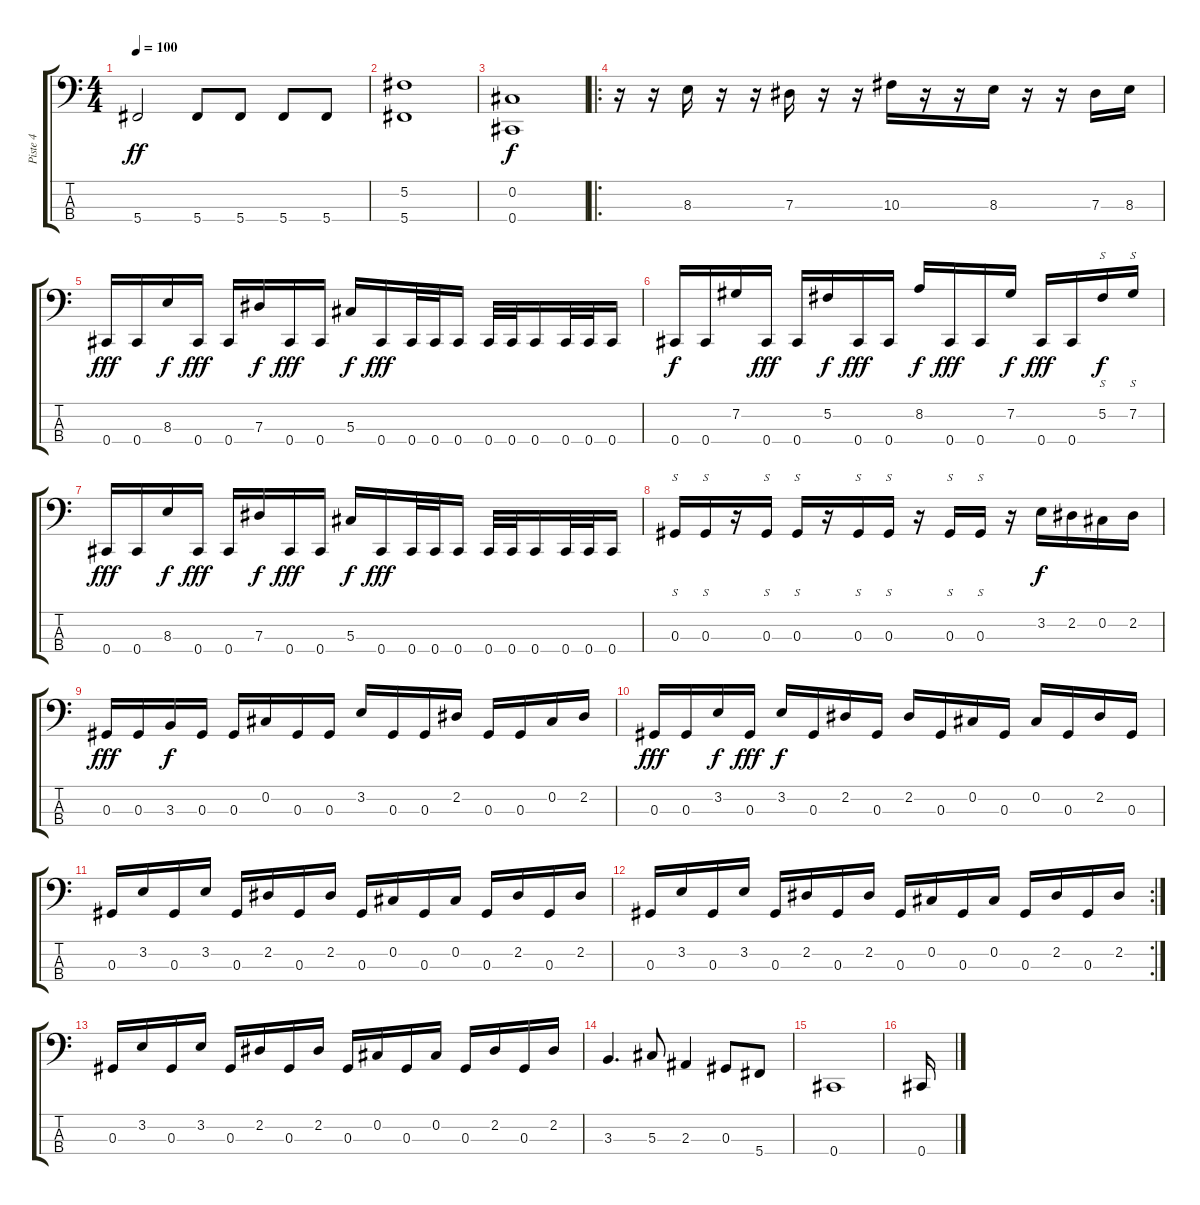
\track ("Piste 4" "Piste 4") {instrument electricbassfinger}
\staff {score tabs}
\tuning (Gb2 Db2 Ab1 Db1) {hide}
\ts (4 4)
\tempo 100
\clef f4
\ks c
5.4.2{dy ff} 5.4.8 5.4.8 5.4.8 5.4.8 |
(5.2 5.4).1 |
(0.2 0.4).1{dy f} |
\ro
r.16 r.16 8.3.16 r.16 r.16 7.3.16 r.16 r.16 10.3.16 r.16 r.16 8.3.16 r.16 r.16 7.3.16 8.3.16 |
0.4.16{dy fff} 0.4.16 8.3.16{dy f} 0.4.16{dy fff} 0.4.16 7.3.16{dy f} 0.4.16{dy fff} 0.4.16 5.3.16{dy f} 0.4.16{dy fff} 0.4.32 0.4.32 0.4.16 0.4.32 0.4.32 0.4.16 0.4.32 0.4.32 0.4.16 |
0.4.16{dy f} 0.4.16 7.2.16 0.4.16{dy fff} 0.4.16 5.2.16{dy f} 0.4.16{dy fff} 0.4.16 8.2.16{dy f} 0.4.16{dy fff} 0.4.16 7.2.16{dy f} 0.4.16{dy fff} 0.4.16 5.2.16{s dy f} 7.2.16{s} |
0.4.16{dy fff} 0.4.16 8.3.16{dy f} 0.4.16{dy fff} 0.4.16 7.3.16{dy f} 0.4.16{dy fff} 0.4.16 5.3.16{dy f} 0.4.16{dy fff} 0.4.32 0.4.32 0.4.16 0.4.32 0.4.32 0.4.16 0.4.32 0.4.32 0.4.16 |
0.3.16{s} 0.3.16{s} r.16 0.3.16{s} 0.3.16{s} r.16 0.3.16{s} 0.3.16{s} r.16 0.3.16{s} 0.3.16{s} r.16 3.2.16{dy f} 2.2.16 0.2.16 2.2.16 |
0.3.16{dy fff} 0.3.16 3.3.16{dy f} 0.3.16 0.3.16 0.2.16 0.3.16 0.3.16 3.2.16 0.3.16 0.3.16 2.2.16 0.3.16 0.3.16 0.2.16 2.2.16 |
0.3.16{dy fff} 0.3.16 3.2.16{dy f} 0.3.16{dy fff} 3.2.16{dy f} 0.3.16 2.2.16 0.3.16 2.2.16 0.3.16 0.2.16 0.3.16 0.2.16 0.3.16 2.2.16 0.3.16 |
0.3.16 3.2.16 0.3.16 3.2.16 0.3.16 2.2.16 0.3.16 2.2.16 0.3.16 0.2.16 0.3.16 0.2.16 0.3.16 2.2.16 0.3.16 2.2.16 |
\rc 2
0.3.16 3.2.16 0.3.16 3.2.16 0.3.16 2.2.16 0.3.16 2.2.16 0.3.16 0.2.16 0.3.16 0.2.16 0.3.16 2.2.16 0.3.16 2.2.16 |
0.3.16 3.2.16 0.3.16 3.2.16 0.3.16 2.2.16 0.3.16 2.2.16 0.3.16 0.2.16 0.3.16 0.2.16 0.3.16 2.2.16 0.3.16 2.2.16 |
3.3.4{d} 5.3.8 2.3.4 0.3.8 5.4.8 |
0.4.1 |
0.4.16
